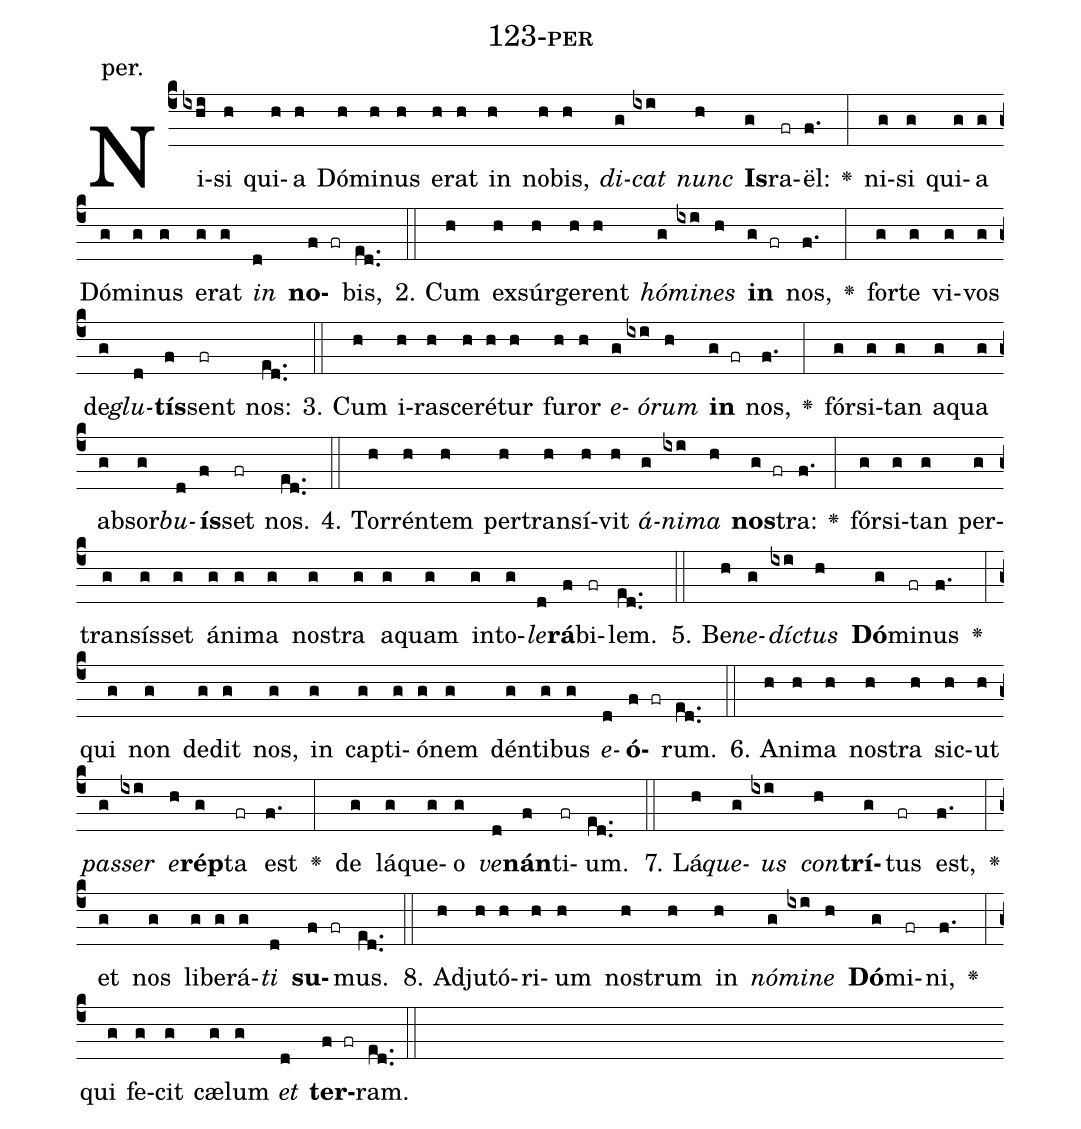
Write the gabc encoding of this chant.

name: 123-per;
annotation: per.;
%%
(c4)Ni(ixhi)si(h) qui(h)a(h) Dó(h)mi(h)nus(h) e(h)rat(h) in(h) no(h)bis,(h) <i>di</i>(g)<i>cat</i>(ixi) <i>nunc</i>(h) <b>Is</b>(g)ra(fr)ël:(f.) <v>\greheightstar</v>(:) ni(g)si(g) qui(g)a(g) Dó(g)mi(g)nus(g) e(g)rat(g) <i>in</i>(d) <b>no</b>(f fr)bis,(ed..) (::)
2. Cum(h) ex(h)súr(h)ge(h)rent(h) <i>hó</i>(g)<i>mi</i>(ixi)<i>nes</i>(h) <b>in</b>(g fr) nos,(f.) <v>\greheightstar</v>(:) for(g)te(g) vi(g)vos(g) de(g)<i>glu</i>(d)<b>tís</b>(f)sent(fr) nos:(ed..) (::)
3. Cum(h) i(h)ra(h)sce(h)ré(h)tur(h) fu(h)ror(h) <i>e</i>(g)<i>ó</i>(ixi)<i>rum</i>(h) <b>in</b>(g fr) nos,(f.) <v>\greheightstar</v>(:) fór(g)si(g)tan(g) a(g)qua(g) ab(g)sor(g)<i>bu</i>(d)<b>ís</b>(f)set(fr) nos.(ed..) (::)
4. Tor(h)rén(h)tem(h) per(h)trans(h)í(h)vit(h) <i>á</i>(g)<i>ni</i>(ixi)<i>ma</i>(h) <b>nos</b>(g fr)tra:(f.) <v>\greheightstar</v>(:) fór(g)si(g)tan(g) per(g)trans(g)ís(g)set(g) á(g)ni(g)ma(g) nos(g)tra(g) a(g)quam(g) in(g)to(g)<i>le</i>(d)<b>rá</b>(f)bi(fr)lem.(ed..) (::)
5. Be(h)<i>ne</i>(g)<i>díc</i>(ixi)<i>tus</i>(h) <b>Dó</b>(g)mi(fr)nus(f.) <v>\greheightstar</v>(:) qui(g) non(g) de(g)dit(g) nos,(g) in(g) cap(g)ti(g)ó(g)nem(g) dén(g)ti(g)bus(g) <i>e</i>(d)<b>ó</b>(f fr)rum.(ed..) (::)
6. A(h)ni(h)ma(h) nos(h)tra(h) sic(h)ut(h) <i>pas</i>(g)<i>ser</i>(ixi) <i>e</i>(h)<b>rép</b>(g)ta(fr) est(f.) <v>\greheightstar</v>(:) de(g) lá(g)que(g)o(g) <i>ve</i>(d)<b>nán</b>(f)ti(fr)um.(ed..) (::)
7. Lá(h)<i>que</i>(g)<i>us</i>(ixi) <i>con</i>(h)<b>trí</b>(g)tus(fr) est,(f.) <v>\greheightstar</v>(:) et(g) nos(g) li(g)be(g)rá(g)<i>ti</i>(d) <b>su</b>(f fr)mus.(ed..) (::)
8. Ad(h)ju(h)tó(h)ri(h)um(h) nos(h)trum(h) in(h) <i>nó</i>(g)<i>mi</i>(ixi)<i>ne</i>(h) <b>Dó</b>(g)mi(fr)ni,(f.) <v>\greheightstar</v>(:) qui(g) fe(g)cit(g) cæ(g)lum(g) <i>et</i>(d) <b>ter</b>(f fr)ram.(ed..) (::)
